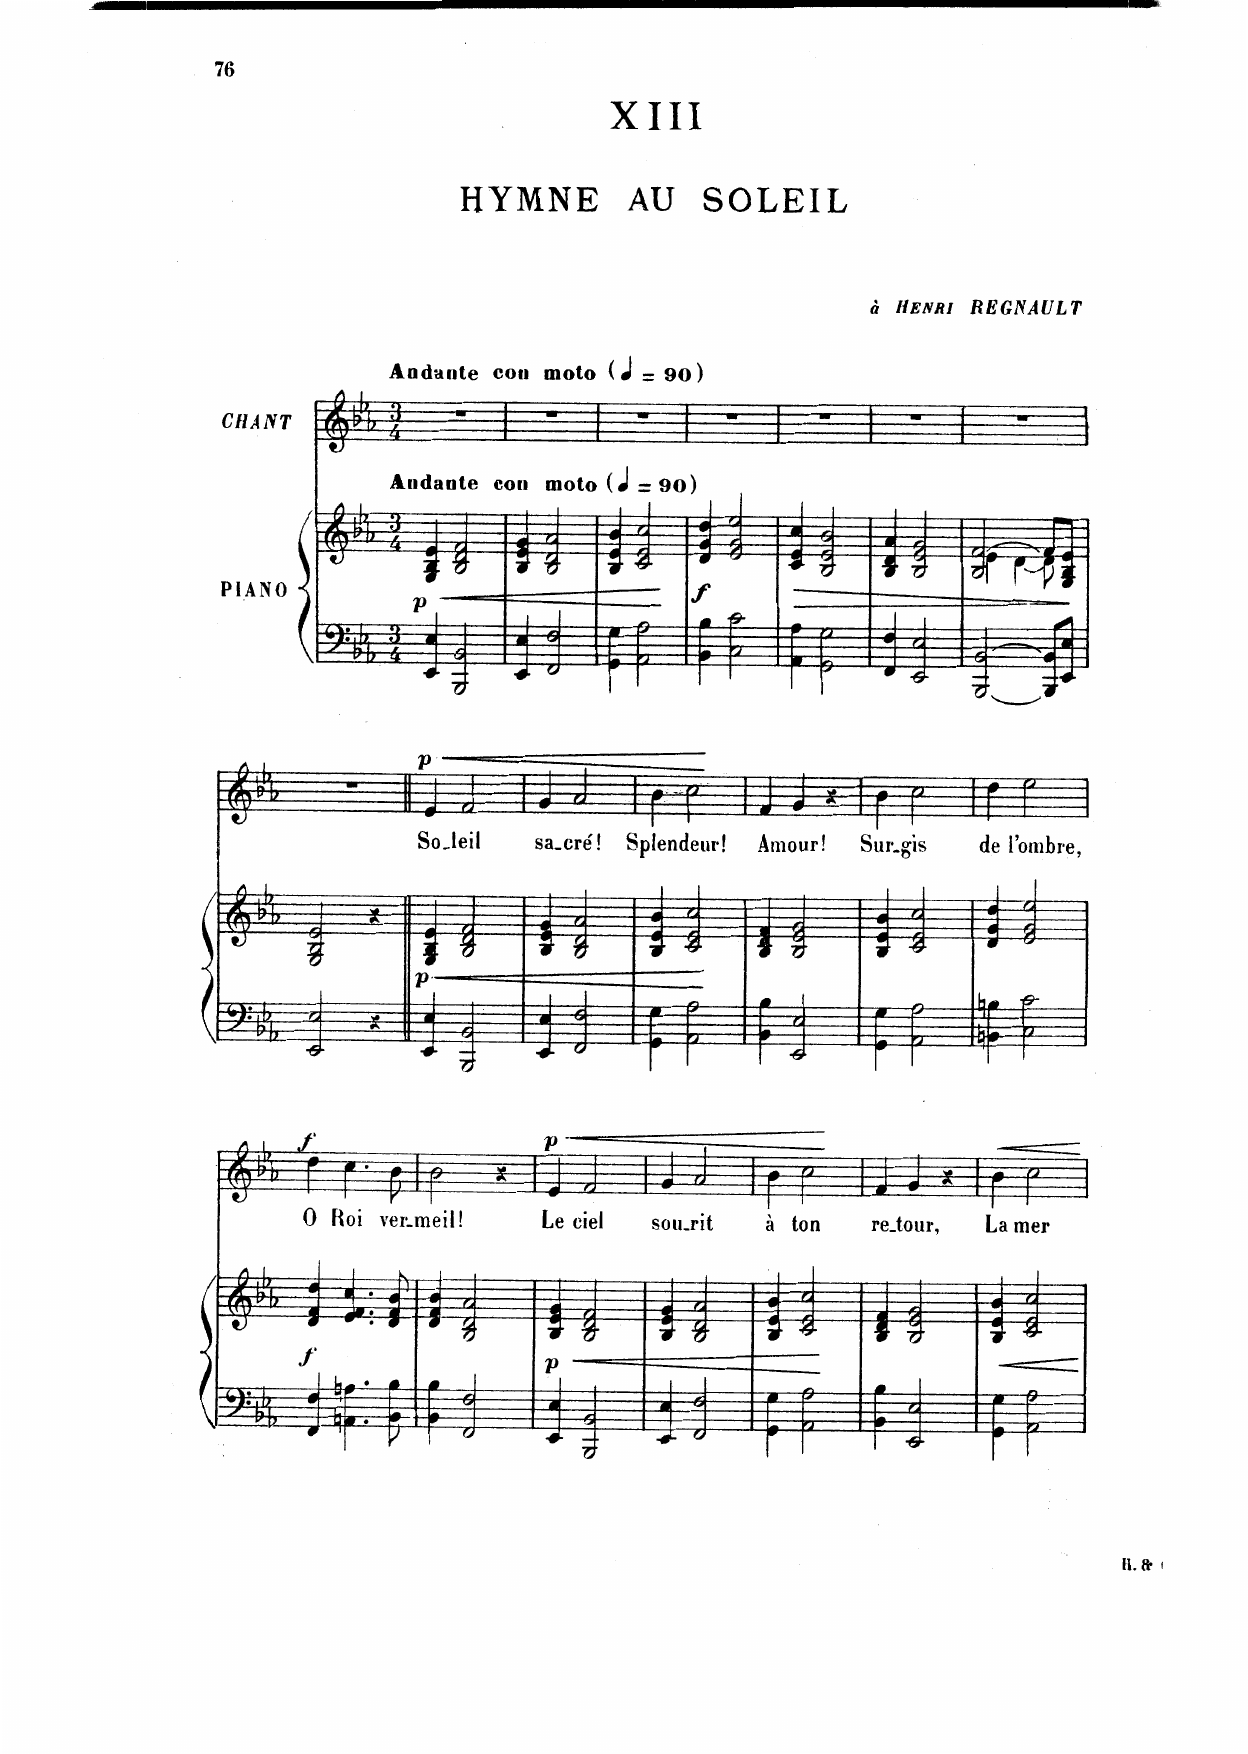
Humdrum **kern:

**kern	**kern	**dynam	**kern	**text	**dynam
*part2	*part2	*part2	*part1	*part1	*part1
*staff3	*staff2	*staff2/3	*staff1	*staff1	*staff1
*I"Piano	*	*	*I"Chant Voice	*	*
*I'Pno	*	*	*	*	*
*clefF4	*clefG2	*	*clefG2	*	*
*k[b-e-a-]	*k[b-e-a-]	*	*k[b-e-a-]	*	*
*M3/4	*M3/4	*	*M3/4	*	*
*MM90	*MM90	*	*MM90	*	*
=1	=1	=1	=1	=1	=1
!	!	!	!LO:TX:a:i:t=à Henri REGNAULT	!	!
!	!	!	!LO:TX:a:B:t=Andante con moto	!	!
!	!LO:TX:a:B:t=Andante con moto	!	!	!	!
!	!	!LO:HP:b	!	!	!
!	!	!LO:DY:n=1:b	!	!	!
4EE-/ 4E-/	4G/ 4B-/ 4e-/	< p	2.r	.	.
2BBB-/ 2BB-/	2B-/ 2d/ 2f/	.	.	.	.
=2	=2	=2	=2	=2	=2
4EE-/ 4E-/	4B-/ 4e-/ 4g/	.	2.r	.	.
2FF/ 2F/	2B-/ 2d/ 2a-/	.	.	.	.
=3	=3	=3	=3	=3	=3
4GG\ 4G\	4B-/ 4e-/ 4b-/	.	2.r	.	.
2AA-\ 2A-\	2c/ 2e-/ 2cc/	.	.	.	.
.	.	[	.	.	.
=4	=4	=4	=4	=4	=4
!	!	!LO:DY:b	!	!	!
4BB-\ 4B-\	4d/ 4g/ 4dd/	f	2.r	.	.
2C\ 2c\	2e-/ 2g/ 2ee-/	.	.	.	.
=5	=5	=5	=5	=5	=5
!	!	!LO:HP:b	!	!	!
4AA-\ 4A-\	4c/ 4e-/ 4cc/	>	2.r	.	.
2GG\ 2G\	2B-/ 2e-/ 2b-/	.	.	.	.
=6	=6	=6	=6	=6	=6
4FF/ 4F/	4B-/ 4d/ 4a-/	.	2.r	.	.
2EE-/ 2E-/	2B-/ 2e-/ 2g/	.	.	.	.
=7	=7	=7	=7	=7	=7
*	*^	*	*	*	*
[2BBB-/ [2BB-/	2B-/ [2f/	4e-\	.	2.r	.	.
.	.	[4d\	.	.	.	.
8BBB-/] 8BB-/]L	8f/L]	8d\]	.	.	.	.
8EE-/ 8E-/J	8G/ 8B-/ 8e-/J	8ryy	.	.	.	.
*	*v	*v	*	*	*	*
.	.	]	.	.	.
=8	=8	=8	=8	=8	=8
2EE-/ 2E-/	2G/ 2B-/ 2e-/	.	2.r	.	.
4r	4r	.	.	.	.
=9||	=9||	=9||	=9||	=9||	=9||
!	!	!LO:HP:b	!	!	!LO:HP:b
!	!	!LO:DY:n=1:b	!	!	!LO:DY:n=1:a
4EE-/ 4E-/	4G/ 4B-/ 4e-/	< p	4e-/	So-	< p
2BBB-/ 2BB-/	2B-/ 2d/ 2f/	.	2f/	-leil	.
=10	=10	=10	=10	=10	=10
4EE-/ 4E-/	4B-/ 4e-/ 4g/	.	4g/	sa-	.
2FF/ 2F/	2B-/ 2d/ 2a-/	.	2a-/	-cré!	.
=11	=11	=11	=11	=11	=11
4GG\ 4G\	4B-/ 4e-/ 4b-/	.	4b-\	Splen-	.
2AA-\ 2A-\	2c/ 2e-/ 2cc/	.	2cc\	-deur!	.
.	.	[	.	.	[
=12	=12	=12	=12	=12	=12
4BB-\ 4B-\	4B-/ 4d/ 4f/	.	4f/	A-	.
2EE-/ 2E-/	2B-/ 2e-/ 2g/	.	4g/	-mour!	.
.	.	.	4r	.	.
=13	=13	=13	=13	=13	=13
4GG\ 4G\	4B-/ 4e-/ 4b-/	.	4b-\	Sur-	.
2AA-\ 2A-\	2c/ 2e-/ 2cc/	.	2cc\	-gis	.
=14	=14	=14	=14	=14	=14
4BBn\ 4Bn\	4d/ 4g/ 4dd/	.	4dd\	de	.
2C\ 2c\	2e-/ 2g/ 2ee-/	.	2ee-\	l'ombre,	.
=15	=15	=15	=15	=15	=15
!	!	!	!	!	!LO:DY:a
4FF/ 4F/	4d/ 4f/ 4dd/	.	4dd\	O	f
4.AAn\ 4.An\	4.e-/ 4.f/ 4.cc/	.	4.cc\	Roi	.
8BB-\ 8B-\	8d/ 8f/ 8b-/	.	8b-\	ver-	.
=16	=16	=16	=16	=16	=16
4BB-\ 4B-\	4d/ 4f/ 4b-/	.	2b-\	-meil!	.
2FF/ 2F/	2B-/ 2d/ 2a-/	.	.	.	.
.	.	.	4r	.	.
=17	=17	=17	=17	=17	=17
!	!	!LO:HP:b	!	!	!LO:HP:b
!	!	!LO:DY:n=1:b	!	!	!LO:DY:n=1:a
4EE-/ 4E-/	4G/ 4B-/ 4e-/	< p	4e-/	Le	< p
2BBB-/ 2BB-/	2B-/ 2d/ 2f/	.	2f/	ciel	.
=18	=18	=18	=18	=18	=18
4EE-/ 4E-/	4B-/ 4e-/ 4g/	.	4g/	sou-	.
2FF/ 2F/	2B-/ 2d/ 2a-/	.	2a-/	-rit	.
=19	=19	=19	=19	=19	=19
4GG\ 4G\	4B-/ 4e-/ 4b-/	.	4b-\	à	.
2AA-\ 2A-\	2c/ 2e-/ 2cc/	.	2cc\	ton	.
.	.	[	.	.	[
=20	=20	=20	=20	=20	=20
4BB-\ 4B-\	4B-/ 4d/ 4f/	.	4f/	re-	.
2EE-/ 2E-/	2B-/ 2e-/ 2g/	.	4g/	-tour,	.
.	.	.	4r	.	.
=21	=21	=21	=21	=21	=21
4GG\ 4G\	4B-/ 4e-/ 4b-/	.	4b-\	La	.
2AA-\ 2A-\	2c/ 2e-/ 2cc/	.	2cc\	mer	.
=	=	=	=	=	=
*-	*-	*-	*-	*-	*-
